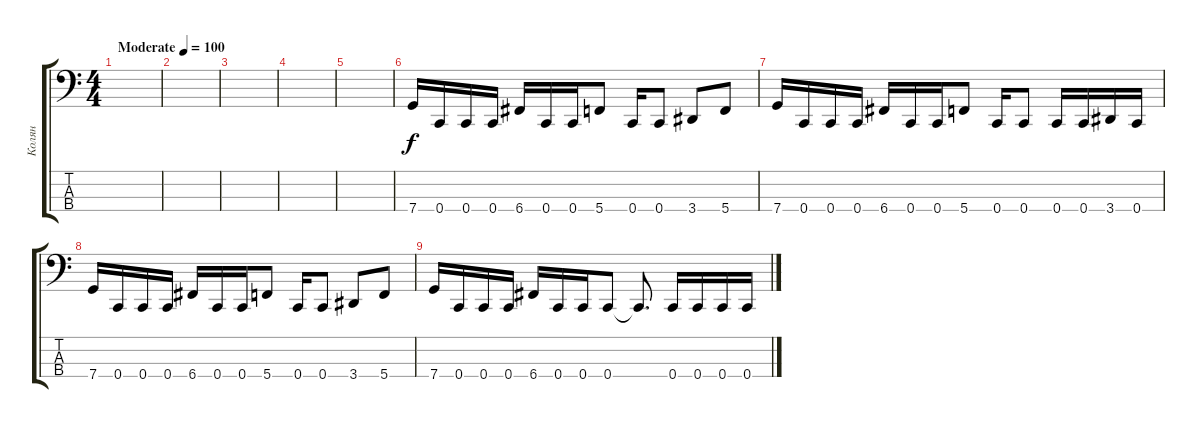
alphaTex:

\track ("Колян" "Колян") {instrument electricbassfinger}
\staff {score tabs}
\tuning (F2 C2 G1 C1) {hide}
\ts (4 4)
\tempo (100 "Moderate")
\clef f4
\ks c
|
|
|
|
|
7.4.16 0.4.16 0.4.16 0.4.16 6.4.16 0.4.16 0.4.16 5.4.8 0.4.16 0.4.8 3.4.8 5.4.8 |
7.4.16 0.4.16 0.4.16 0.4.16 6.4.16 0.4.16 0.4.16 5.4.8 0.4.16 0.4.8 0.4.16 0.4.16 3.4.16 0.4.16 |
7.4.16 0.4.16 0.4.16 0.4.16 6.4.16 0.4.16 0.4.16 5.4.8 0.4.16 0.4.8 3.4.8 5.4.8 |
7.4.16 0.4.16 0.4.16 0.4.16 6.4.16 0.4.16 0.4.16 0.4.8 0.4{t}.8{d} 0.4.16 0.4.16 0.4.16 0.4.16
